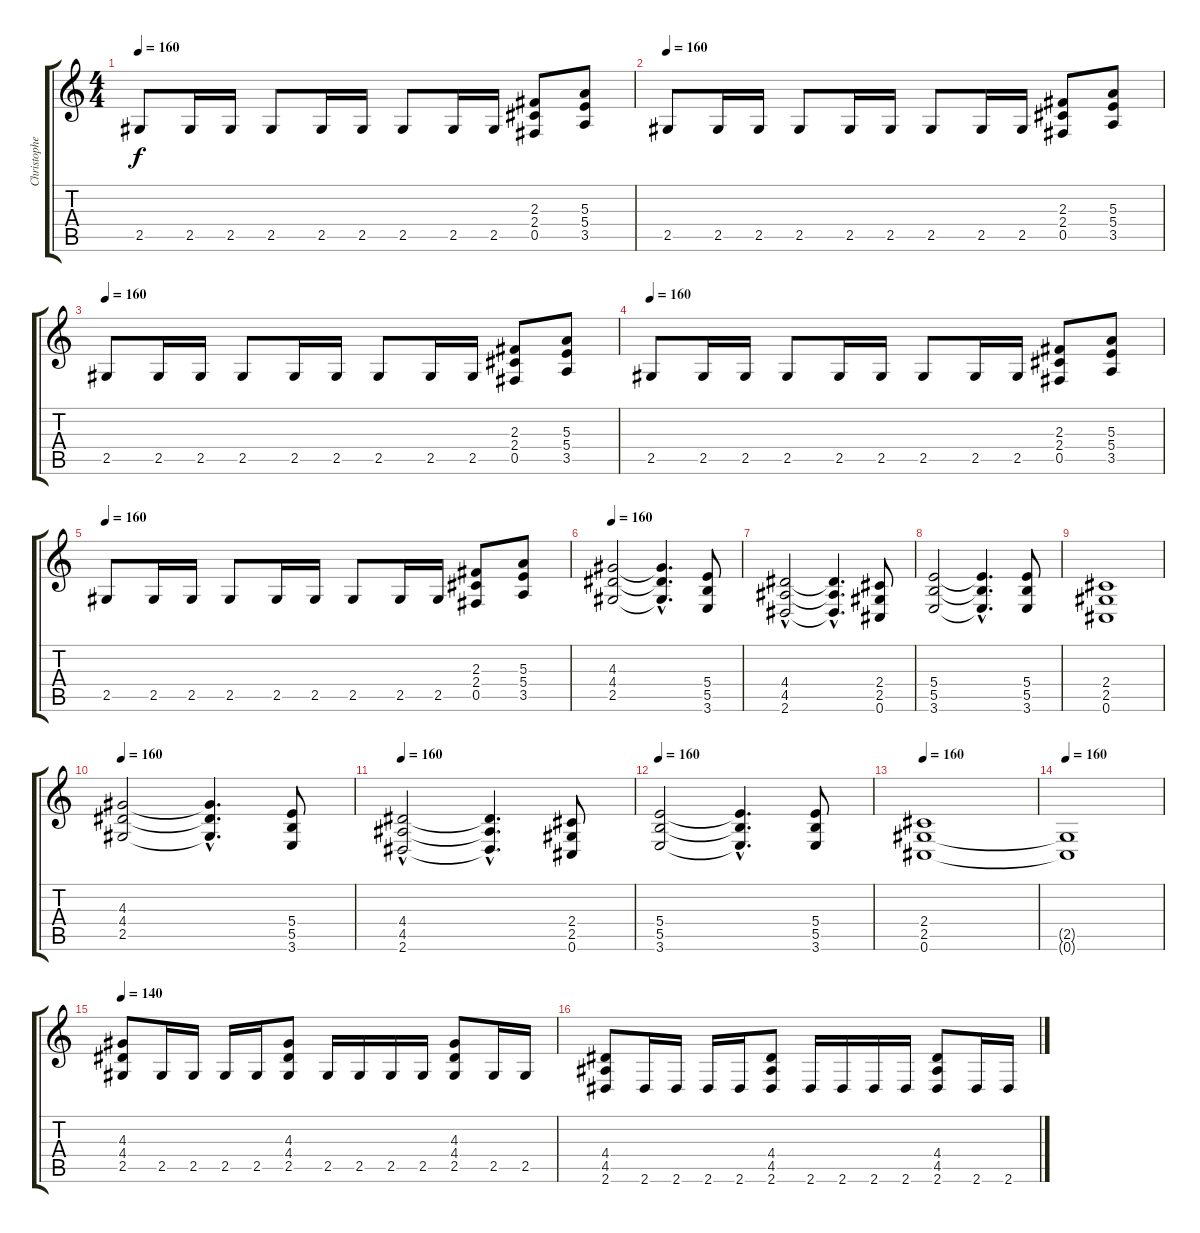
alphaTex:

\track ("Christopher Johnsson (Guitar)" "Christophe") {instrument distortionguitar}
\staff {score tabs}
\tuning (Db4 Ab3 E3 B2 Gb2 Db2) {hide}
\ts (4 4)
\tempo 160
\clef g2
\ks c
2.5.8{dy f instrument distortionguitar} 2.5.16 2.5.16 2.5.8 2.5.16 2.5.16 2.5.8 2.5.16 2.5.16 (2.3 2.4 0.5).8 (5.3 5.4 3.5).8 |
\tempo 160
2.5.8{instrument distortionguitar} 2.5.16 2.5.16 2.5.8 2.5.16 2.5.16 2.5.8 2.5.16 2.5.16 (2.3 2.4 0.5).8 (5.3 5.4 3.5).8 |
\tempo 160
2.5.8{instrument distortionguitar} 2.5.16 2.5.16 2.5.8 2.5.16 2.5.16 2.5.8 2.5.16 2.5.16 (2.3 2.4 0.5).8 (5.3 5.4 3.5).8 |
\tempo 160
2.5.8{instrument distortionguitar} 2.5.16 2.5.16 2.5.8 2.5.16 2.5.16 2.5.8 2.5.16 2.5.16 (2.3 2.4 0.5).8 (5.3 5.4 3.5).8 |
\tempo 160
2.5.8{instrument distortionguitar} 2.5.16 2.5.16 2.5.8 2.5.16 2.5.16 2.5.8 2.5.16 2.5.16 (2.3 2.4 0.5).8 (5.3 5.4 3.5).8 |
\tempo 160
(4.3 4.4 2.5).2 (4.3{hac t} 4.4{hac t} 2.5{hac t}).4{d} (5.4 5.5 3.6).8 |
(4.4 4.5 2.6{hac}).2 (4.4{hac t} 4.5{hac t} 2.6{hac t}).4{d} (2.4 2.5 0.6).8 |
(5.4 5.5 3.6).2 (5.4{hac t} 5.5{hac t} 3.6{hac t}).4{d} (5.4 5.5 3.6).8 |
(2.4 2.5 0.6).1 |
\tempo 160
(4.3 4.4 2.5).2 (4.3{hac t} 4.4{hac t} 2.5{hac t}).4{d} (5.4 5.5 3.6).8 |
\tempo 160
(4.4 4.5 2.6{hac}).2 (4.4{hac t} 4.5{hac t} 2.6{hac t}).4{d} (2.4 2.5 0.6).8 |
\tempo 160
(5.4 5.5 3.6).2 (5.4{hac t} 5.5{hac t} 3.6{hac t}).4{d} (5.4 5.5 3.6).8 |
\tempo 160
(2.4 2.5 0.6).1 |
\tempo 160
(2.5{t} 0.6{t}).1 |
\tempo 140
(4.3 4.4 2.5).8 2.5.16 2.5.16 2.5.16 2.5.16 (4.3 4.4 2.5).8 2.5.16 2.5.16 2.5.16 2.5.16 (4.3 4.4 2.5).8 2.5.16 2.5.16 |
(4.4 4.5 2.6).8 2.6.16 2.6.16 2.6.16 2.6.16 (4.4 4.5 2.6).8 2.6.16 2.6.16 2.6.16 2.6.16 (4.4 4.5 2.6).8 2.6.16 2.6.16
